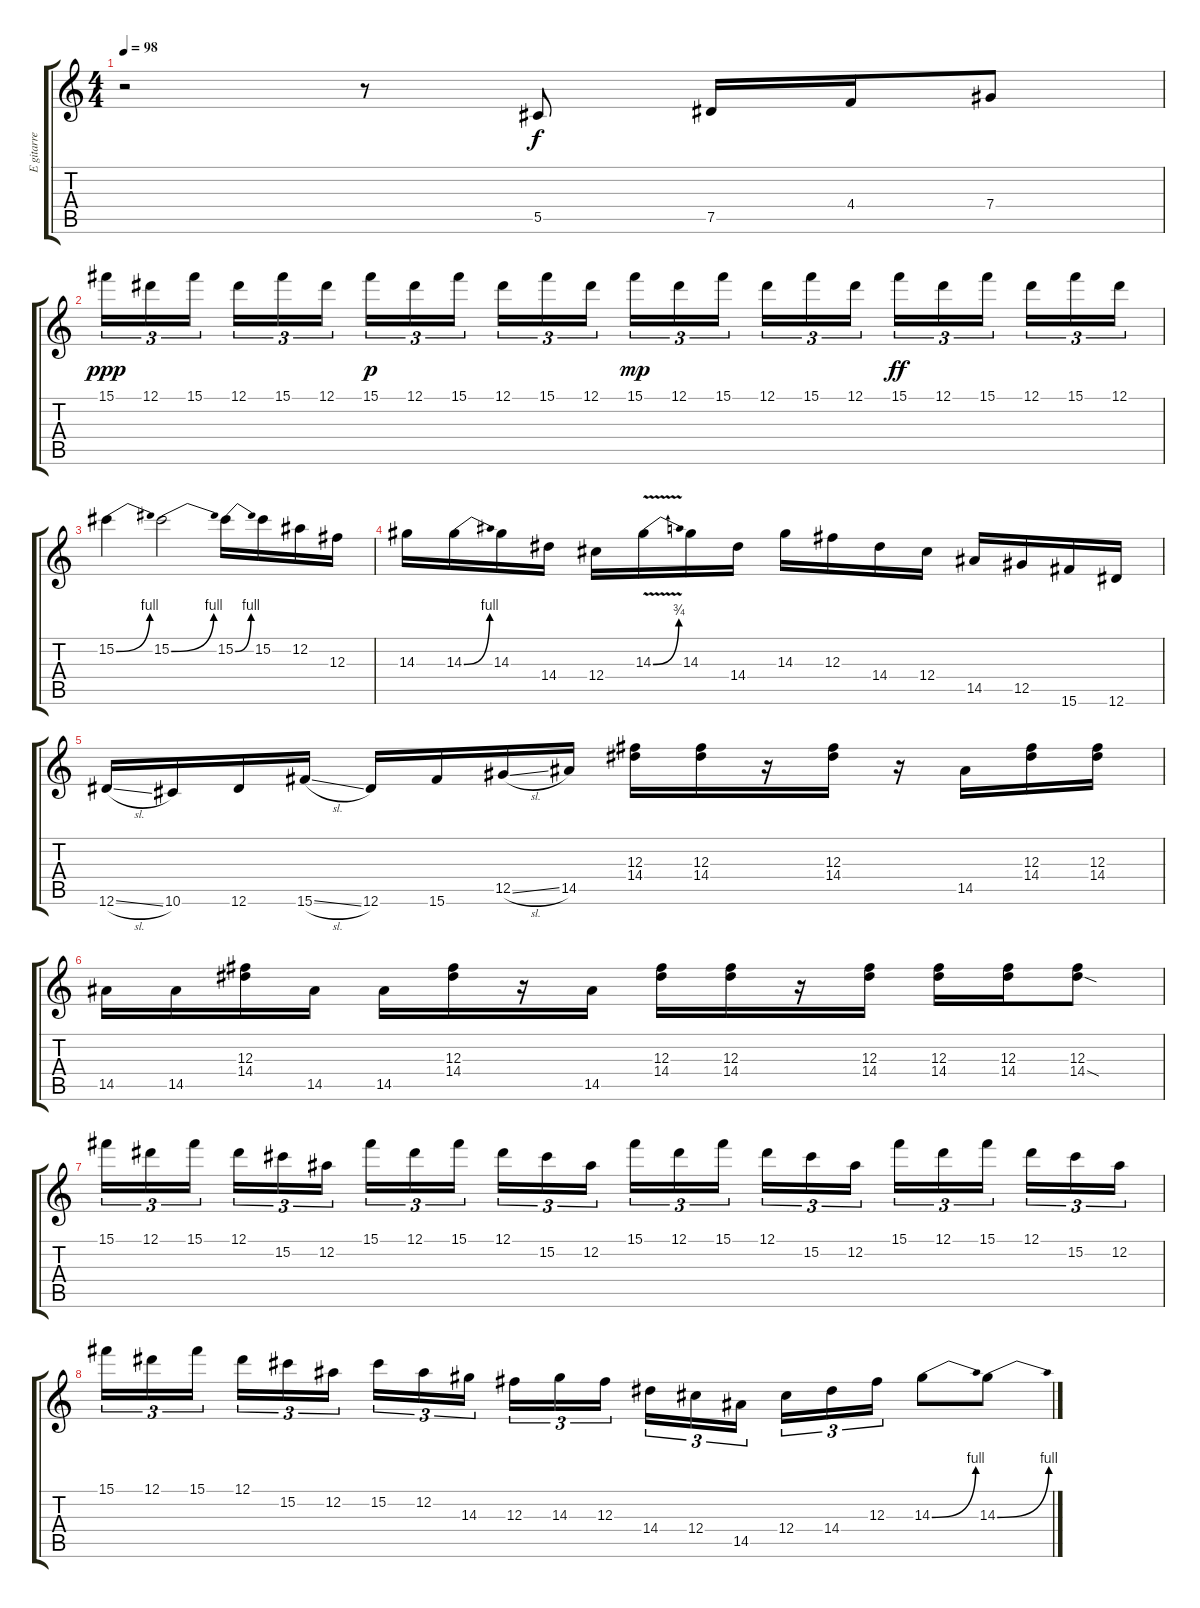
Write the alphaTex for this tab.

\track ("E gitarre solo" "E gitarre ") {instrument distortionguitar bank 255}
\staff {score tabs}
\tuning (Eb4 Bb3 Gb3 Db3 Ab2 Eb2) {hide}
\ts (4 4)
\tempo 98
\clef g2
\ks c
r.2{dy f} r.8 5.5.8 7.5.16 4.4.16 7.4.8 |
15.1.16{tu (3 2) dy ppp} 12.1.16{tu (3 2)} 15.1.16{tu (3 2) beam splitsecondary} 12.1.16{tu (3 2)} 15.1.16{tu (3 2)} 12.1.16{tu (3 2)} 15.1.16{tu (3 2) dy p} 12.1.16{tu (3 2)} 15.1.16{tu (3 2) beam splitsecondary} 12.1.16{tu (3 2)} 15.1.16{tu (3 2)} 12.1.16{tu (3 2)} 15.1.16{tu (3 2) dy mp} 12.1.16{tu (3 2)} 15.1.16{tu (3 2) beam splitsecondary} 12.1.16{tu (3 2)} 15.1.16{tu (3 2)} 12.1.16{tu (3 2)} 15.1.16{tu (3 2) dy ff} 12.1.16{tu (3 2)} 15.1.16{tu (3 2) beam splitsecondary} 12.1.16{tu (3 2)} 15.1.16{tu (3 2)} 12.1.16{tu (3 2)} |
15.2{be (bend 0 0 60 4)}.4 15.2{be (bend 0 0 60 4)}.2 15.2{be (bend 0 0 60 4)}.16 15.2.16 12.2.16 12.3.16 |
14.3.16 14.3{be (bend 0 0 60 4)}.16 14.3.16 14.4.16 12.4.16 14.3{be (bend 0 0 60 3) v}.16 14.3.16 14.4.16 14.3.16 12.3.16 14.4.16 12.4.16 14.5.16 12.5.16 15.6.16 12.6.16 |
12.6{sl}.16 10.6.16 12.6.16 15.6{sl}.16 12.6.16 15.6.16 12.5{sl}.16 14.5.16 (12.3 14.4).16 (12.3 14.4).16 r.16 (12.3 14.4).16 r.16 14.5.16 (12.3 14.4).16 (12.3 14.4).16 |
14.5.16 14.5.16 (12.3 14.4).16 14.5.16 14.5.16 (12.3 14.4).16 r.16 14.5.16 (12.3 14.4).16 (12.3 14.4).16 r.16 (12.3 14.4).16 (12.3 14.4).16 (12.3 14.4).16 (12.3 14.4{sod}).8 |
15.1.16{tu (3 2)} 12.1.16{tu (3 2)} 15.1.16{tu (3 2) beam splitsecondary} 12.1.16{tu (3 2)} 15.2.16{tu (3 2)} 12.2.16{tu (3 2)} 15.1.16{tu (3 2)} 12.1.16{tu (3 2)} 15.1.16{tu (3 2) beam splitsecondary} 12.1.16{tu (3 2)} 15.2.16{tu (3 2)} 12.2.16{tu (3 2)} 15.1.16{tu (3 2)} 12.1.16{tu (3 2)} 15.1.16{tu (3 2) beam splitsecondary} 12.1.16{tu (3 2)} 15.2.16{tu (3 2)} 12.2.16{tu (3 2)} 15.1.16{tu (3 2)} 12.1.16{tu (3 2)} 15.1.16{tu (3 2) beam splitsecondary} 12.1.16{tu (3 2)} 15.2.16{tu (3 2)} 12.2.16{tu (3 2)} |
15.1.16{tu (3 2)} 12.1.16{tu (3 2)} 15.1.16{tu (3 2) beam splitsecondary} 12.1.16{tu (3 2)} 15.2.16{tu (3 2)} 12.2.16{tu (3 2)} 15.2.16{tu (3 2)} 12.2.16{tu (3 2)} 14.3.16{tu (3 2) beam splitsecondary} 12.3.16{tu (3 2)} 14.3.16{tu (3 2)} 12.3.16{tu (3 2)} 14.4.16{tu (3 2)} 12.4.16{tu (3 2)} 14.5.16{tu (3 2) beam splitsecondary} 12.4.16{tu (3 2)} 14.4.16{tu (3 2)} 12.3.16{tu (3 2)} 14.3{be (bend 0 0 60 4)}.8 14.3{be (bend 0 0 60 4)}.8
